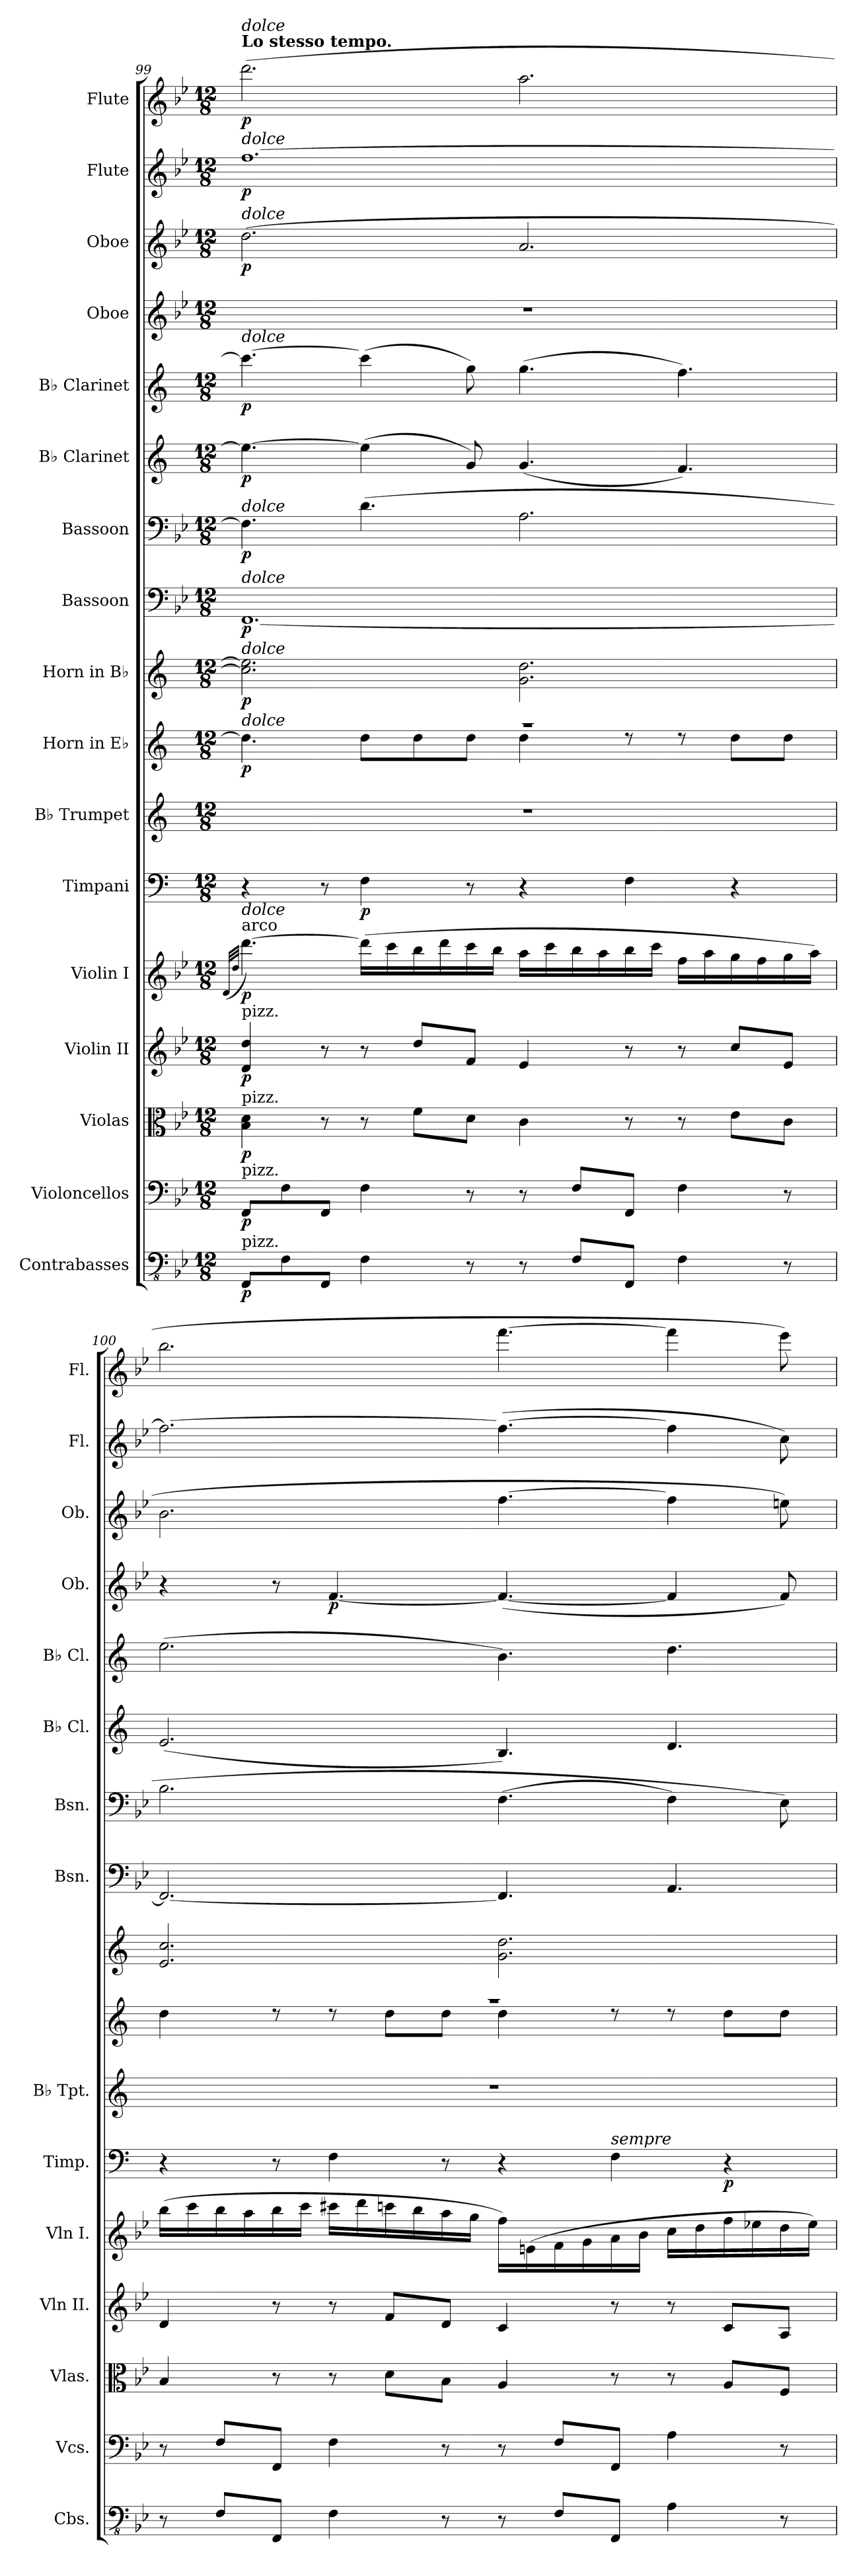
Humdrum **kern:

**kern	**dynam	**kern	**dynam	**kern	**dynam	**kern	**dynam	**kern	**dynam	**kern	**dynam	**kern	**kern	**dynam	**kern	**dynam	**kern	**dynam	**kern	**dynam	**kern	**dynam	**kern	**dynam	**kern	**dynam	**kern	**dynam	**kern	**dynam	**kern	**dynam
*part17	*part17	*part16	*part16	*part15	*part15	*part14	*part14	*part13	*part13	*part12	*part12	*part11	*part10	*part10	*part9	*part9	*part8	*part8	*part7	*part7	*part6	*part6	*part5	*part5	*part4	*part4	*part3	*part3	*part2	*part2	*part1	*part1
*staff17	*staff17	*staff16	*staff16	*staff15	*staff15	*staff14	*staff14	*staff13	*staff13	*staff12	*staff12	*staff11	*staff10	*staff10	*staff9	*staff9	*staff8	*staff8	*staff7	*staff7	*staff6	*staff6	*staff5	*staff5	*staff4	*staff4	*staff3	*staff3	*staff2	*staff2	*staff1	*staff1
*I"Contrabasses	*	*I"Violoncellos	*	*I"Violas	*	*I"Violin II	*	*I"Violin I	*	*I"Timpani	*	*I"B♭ Trumpet	*I"Horn in E♭	*	*I"Horn in B♭	*	*I"Bassoon	*	*I"Bassoon	*	*I"B♭ Clarinet	*	*I"B♭ Clarinet	*	*I"Oboe	*	*I"Oboe	*	*I"Flute	*	*I"Flute	*
*I'Cbs.	*	*I'Vcs.	*	*I'Vlas.	*	*I'Vln II.	*	*I'Vln I.	*	*I'Timp.	*	*I'B♭ Tpt.	*	*	*	*	*I'Bsn.	*	*I'Bsn.	*	*I'B♭ Cl.	*	*I'B♭ Cl.	*	*I'Ob.	*	*I'Ob.	*	*I'Fl.	*	*I'Fl.	*
!!LO:PB:g=z
*clefFv4	*	*clefF4	*	*clefC3	*	*clefG2	*	*clefG2	*	*clefF4	*	*clefG2	*clefG2	*	*clefG2	*	*clefF4	*	*clefF4	*	*clefG2	*	*clefG2	*	*clefG2	*	*clefG2	*	*clefG2	*	*clefG2	*
*	*	*	*	*	*	*	*	*	*	*	*	*ITrd1c2	*ITrd5c9	*	*ITrd1c2	*	*	*	*	*	*ITrd1c2	*	*ITrd1c2	*	*	*	*	*	*	*	*	*
*k[b-e-]	*	*k[b-e-]	*	*k[b-e-]	*	*k[b-e-]	*	*k[b-e-]	*	*k[]	*	*k[b-e-]	*k[b-e-a-]	*	*k[b-e-]	*	*k[b-e-]	*	*k[b-e-]	*	*k[b-e-]	*	*k[b-e-]	*	*k[b-e-]	*	*k[b-e-]	*	*k[b-e-]	*	*k[b-e-]	*
*M12/8	*	*M12/8	*	*M12/8	*	*M12/8	*	*M12/8	*	*M12/8	*	*M12/8	*M12/8	*	*M12/8	*	*M12/8	*	*M12/8	*	*M12/8	*	*M12/8	*	*M12/8	*	*M12/8	*	*M12/8	*	*M12/8	*
=99	=99	=99	=99	=99	=99	=99	=99	=99	=99	=99	=99	=99	=99	=99	=99	=99	=99	=99	=99	=99	=99	=99	=99	=99	=99	=99	=99	=99	=99	=99	=99	=99
.	.	.	.	.	.	.	.	(>32qd/LLL	.	.	.	.	.	.	.	.	.	.	.	.	.	.	.	.	.	.	.	.	.	.	.	.
.	.	.	.	.	.	.	.	32qdd/JJJ	.	.	.	.	.	.	.	.	.	.	.	.	.	.	.	.	.	.	.	.	.	.	.	.
*	*	*	*	*	*	*	*	*	*	*	*	*	*^	*	*	*	*	*	*	*	*	*	*	*	*	*	*	*	*	*	*	*
!	!	!	!	!	!	!	!	!	!	!	!	!	!	!	!	!	!	!	!	!	!	!	!	!	!	!	!	!	!	!	!	!LO:TX:a:B:t=Lo stesso tempo.	!
!	!	!	!	!	!	!	!	!	!	!	!	!	!	!	!	!	!	!	!	!	!	!	!	!	!	!	!	!	!	!	!	!LO:TX:a:i:t=dolce	!
!	!	!	!	!	!	!	!	!	!	!	!	!	!	!	!	!	!	!	!	!	!	!	!	!	!	!	!	!	!	!LO:TX:a:i:t=dolce	!	!	!
!	!	!	!	!	!	!	!	!	!	!	!	!	!	!	!	!	!	!	!	!	!	!	!	!	!	!	!	!LO:TX:a:i:t=dolce	!	!	!	!	!
!	!	!	!	!	!	!	!	!	!	!	!	!	!	!	!	!	!	!	!	!	!	!	!	!LO:TX:a:i:t=dolce	!	!	!	!	!	!	!	!	!
!	!	!	!	!	!	!	!	!	!	!	!	!	!	!	!	!	!	!	!	!LO:TX:a:i:t=dolce	!	!	!	!	!	!	!	!	!	!	!	!	!
!	!	!	!	!	!	!	!	!	!	!	!	!	!	!	!	!	!	!LO:TX:a:i:t=dolce	!	!	!	!	!	!	!	!	!	!	!	!	!	!	!
!	!	!	!	!	!	!	!	!	!	!	!	!	!	!	!	!LO:TX:a:i:t=dolce	!	!	!	!	!	!	!	!	!	!	!	!	!	!	!	!	!
!	!	!	!	!	!	!	!	!	!	!	!	!	!LO:TX:a:i:t=dolce	!	!	!	!	!	!	!	!	!	!	!	!	!	!	!	!	!	!	!	!
!	!	!	!	!	!	!	!	!LO:TX:a:t=arco	!	!	!	!	!	!	!	!	!	!	!	!	!	!	!	!	!	!	!	!	!	!	!	!	!
!	!	!	!	!	!	!	!	!LO:TX:a:i:t=dolce	!	!	!	!	!	!	!	!	!	!	!	!	!	!	!	!	!	!	!	!	!	!	!	!	!
!	!	!	!	!	!	!LO:TX:a:t=pizz.	!	!	!	!	!	!	!	!	!	!	!	!	!	!	!	!	!	!	!	!	!	!	!	!	!	!	!
!	!	!	!	!LO:TX:a:t=pizz.	!	!	!	!	!	!	!	!	!	!	!	!	!	!	!	!	!	!	!	!	!	!	!	!	!	!	!	!	!
!	!	!LO:TX:a:t=pizz.	!	!	!	!	!	!	!	!	!	!	!	!	!	!	!	!	!	!	!	!	!	!	!	!	!	!	!	!	!	!	!
!LO:TX:a:t=pizz.	!	!	!	!	!	!	!	!	!	!	!	!	!	!	!	!	!	!	!	!	!	!	!	!	!	!	!	!	!	!	!	!	!
!	!LO:DY:b	!	!LO:DY:b	!	!LO:DY:b	!	!LO:DY:b	!	!LO:DY:b	!	!	!	!	!	!LO:DY:b	!	!LO:DY:b	!	!LO:DY:b	!	!LO:DY:b	!	!LO:DY:b	!	!LO:DY:b	!	!	!	!LO:DY:b	!	!LO:DY:b	!	!LO:DY:b
8FFF/L	p	8FF/L	p	4B-\ 4d\	p	4d/ 4dd/	p	[4.ddd\)	p	4r	.	1.r	1.r	4.f\]	p	2.b-\] 2.dd\]	p	[1.FF	p	4.F\]	p	4.dd\_	p	4.bb-\_	p	1.r	.	(2.dd\	p	[1.ff	p	(2.ddd\	p
8FF\	.	8F\	.	.	.	.	.	.	.	.	.	.	.	.	.	.	.	.	.	.	.	.	.	.	.	.	.	.	.	.	.	.	.
8FFF/J	.	8FF/J	.	8r	.	8r	.	.	.	8r	.	.	.	.	.	.	.	.	.	.	.	.	.	.	.	.	.	.	.	.	.	.	.
!	!	!	!	!	!	!	!	!	!	!	!LO:DY:b	!	!	!	!	!	!	!	!	!	!	!	!	!	!	!	!	!	!	!	!	!	!
4FF\	.	4F\	.	8r	.	8r	.	(16ddd\LL]	.	4F\	p	.	.	8f\L	.	.	.	.	.	(4.d\	.	(4dd\]	.	(4bb-\]	.	.	.	.	.	.	.	.	.
.	.	.	.	.	.	.	.	16ccc\	.	.	.	.	.	.	.	.	.	.	.	.	.	.	.	.	.	.	.	.	.	.	.	.	.
.	.	.	.	8f\L	.	8dd/L	.	16bb-\	.	.	.	.	.	8f\	.	.	.	.	.	.	.	.	.	.	.	.	.	.	.	.	.	.	.
.	.	.	.	.	.	.	.	16ddd\	.	.	.	.	.	.	.	.	.	.	.	.	.	.	.	.	.	.	.	.	.	.	.	.	.
8r	.	8r	.	8d\J	.	8f/J	.	16ccc\	.	8r	.	.	.	8f\J	.	.	.	.	.	.	.	8f/)	.	8ff\)	.	.	.	.	.	.	.	.	.
.	.	.	.	.	.	.	.	16bb-\JJ	.	.	.	.	.	.	.	.	.	.	.	.	.	.	.	.	.	.	.	.	.	.	.	.	.
8r	.	8r	.	4c\	.	4e-/	.	16aa\LL	.	4r	.	.	.	4f\	.	2.f\ 2.cc\	.	.	.	2.A\	.	(4.f/	.	(4.ff\	.	.	.	2.a/	.	.	.	2.aa\	.
.	.	.	.	.	.	.	.	16ccc\	.	.	.	.	.	.	.	.	.	.	.	.	.	.	.	.	.	.	.	.	.	.	.	.	.
8FF\L	.	8F\L	.	.	.	.	.	16bb-\	.	.	.	.	.	.	.	.	.	.	.	.	.	.	.	.	.	.	.	.	.	.	.	.	.
.	.	.	.	.	.	.	.	16aa\	.	.	.	.	.	.	.	.	.	.	.	.	.	.	.	.	.	.	.	.	.	.	.	.	.
8FFF/J	.	8FF/J	.	8r	.	8r	.	16bb-\	.	4F\	.	.	.	8rdd	.	.	.	.	.	.	.	.	.	.	.	.	.	.	.	.	.	.	.
.	.	.	.	.	.	.	.	16ccc\JJ	.	.	.	.	.	.	.	.	.	.	.	.	.	.	.	.	.	.	.	.	.	.	.	.	.
4FF\	.	4F\	.	8r	.	8r	.	16ff\LL	.	.	.	.	.	8rdd	.	.	.	.	.	.	.	4.e-/)	.	4.ee-\)	.	.	.	.	.	.	.	.	.
.	.	.	.	.	.	.	.	16aa\	.	.	.	.	.	.	.	.	.	.	.	.	.	.	.	.	.	.	.	.	.	.	.	.	.
.	.	.	.	8e-\L	.	8cc/L	.	16gg\	.	4r	.	.	.	8f\L	.	.	.	.	.	.	.	.	.	.	.	.	.	.	.	.	.	.	.
.	.	.	.	.	.	.	.	16ff\	.	.	.	.	.	.	.	.	.	.	.	.	.	.	.	.	.	.	.	.	.	.	.	.	.
8r	.	8r	.	8c\J	.	8e-/J	.	16gg\	.	.	.	.	.	8f\J	.	.	.	.	.	.	.	.	.	.	.	.	.	.	.	.	.	.	.
.	.	.	.	.	.	.	.	16aa\JJ)	.	.	.	.	.	.	.	.	.	.	.	.	.	.	.	.	.	.	.	.	.	.	.	.	.
=100	=100	=100	=100	=100	=100	=100	=100	=100	=100	=100	=100	=100	=100	=100	=100	=100	=100	=100	=100	=100	=100	=100	=100	=100	=100	=100	=100	=100	=100	=100	=100	=100	=100
8r	.	8r	.	4B-/	.	4d/	.	(16bb-\LL	.	4r	.	1.r	1.r	4f\	.	2.d/ 2.b-/	.	2.FF/_	.	2.B-\	.	(2.d/	.	(2.dd\	.	4r	.	2.b-\	.	2.ff\_	.	2.bb-\	.
.	.	.	.	.	.	.	.	16ccc\	.	.	.	.	.	.	.	.	.	.	.	.	.	.	.	.	.	.	.	.	.	.	.	.	.
8FF\L	.	8F\L	.	.	.	.	.	16bb-\	.	.	.	.	.	.	.	.	.	.	.	.	.	.	.	.	.	.	.	.	.	.	.	.	.
.	.	.	.	.	.	.	.	16aa\	.	.	.	.	.	.	.	.	.	.	.	.	.	.	.	.	.	.	.	.	.	.	.	.	.
8FFF/J	.	8FF/J	.	8r	.	8r	.	16bb-\	.	8r	.	.	.	8rdd	.	.	.	.	.	.	.	.	.	.	.	8r	.	.	.	.	.	.	.
.	.	.	.	.	.	.	.	16ccc\JJ	.	.	.	.	.	.	.	.	.	.	.	.	.	.	.	.	.	.	.	.	.	.	.	.	.
!	!	!	!	!	!	!	!	!	!	!	!	!	!	!	!	!	!	!	!	!	!	!	!	!	!	!	!LO:DY:b	!	!	!	!	!	!
4FF\	.	4F\	.	8r	.	8r	.	16ccc#X\LL	.	4F\	.	.	.	8rdd	.	.	.	.	.	.	.	.	.	.	.	[4.f/	p	.	.	.	.	.	.
.	.	.	.	.	.	.	.	16ddd\	.	.	.	.	.	.	.	.	.	.	.	.	.	.	.	.	.	.	.	.	.	.	.	.	.
.	.	.	.	8d\L	.	8f/L	.	16cccn\	.	.	.	.	.	8f\L	.	.	.	.	.	.	.	.	.	.	.	.	.	.	.	.	.	.	.
.	.	.	.	.	.	.	.	16bb-\	.	.	.	.	.	.	.	.	.	.	.	.	.	.	.	.	.	.	.	.	.	.	.	.	.
8r	.	8r	.	8B-\J	.	8d/J	.	16aa\	.	8r	.	.	.	8f\J	.	.	.	.	.	.	.	.	.	.	.	.	.	.	.	.	.	.	.
.	.	.	.	.	.	.	.	16gg\JJ	.	.	.	.	.	.	.	.	.	.	.	.	.	.	.	.	.	.	.	.	.	.	.	.	.
8r	.	8r	.	4A/	.	4c/	.	16ff\LL)	.	4r	.	.	.	4f\	.	2.f\ 2.cc\	.	4.FF/]	.	(4.F\	.	4.A/)	.	4.a\)	.	(4.f/_	.	[4.ff\	.	(4.ff\_	.	[4.fff\	.
.	.	.	.	.	.	.	.	(16en\	.	.	.	.	.	.	.	.	.	.	.	.	.	.	.	.	.	.	.	.	.	.	.	.	.
8FF\L	.	8F\L	.	.	.	.	.	16f\	.	.	.	.	.	.	.	.	.	.	.	.	.	.	.	.	.	.	.	.	.	.	.	.	.
.	.	.	.	.	.	.	.	16g\	.	.	.	.	.	.	.	.	.	.	.	.	.	.	.	.	.	.	.	.	.	.	.	.	.
!	!	!	!	!	!	!	!	!	!	!LO:TX:a:i:t=sempre	!	!	!	!	!	!	!	!	!	!	!	!	!	!	!	!	!	!	!	!	!	!	!
8FFF/J	.	8FF/J	.	8r	.	8r	.	16a\	.	4F\	.	.	.	8rdd	.	.	.	.	.	.	.	.	.	.	.	.	.	.	.	.	.	.	.
.	.	.	.	.	.	.	.	16b-\JJ	.	.	.	.	.	.	.	.	.	.	.	.	.	.	.	.	.	.	.	.	.	.	.	.	.
4AA\	.	4A\	.	8r	.	8r	.	16cc\LL	.	.	.	.	.	8rdd	.	.	.	4.AA/	.	4F\)	.	4.c/	.	4.cc\	.	4f/]	.	4ff\]	.	4ff\]	.	4fff\]	.
.	.	.	.	.	.	.	.	16dd\	.	.	.	.	.	.	.	.	.	.	.	.	.	.	.	.	.	.	.	.	.	.	.	.	.
!	!	!	!	!	!	!	!	!	!	!	!LO:DY:b	!	!	!	!	!	!	!	!	!	!	!	!	!	!	!	!	!	!	!	!	!	!
.	.	.	.	8A/L	.	8c/L	.	16ff\	.	4r	p	.	.	8f\L	.	.	.	.	.	.	.	.	.	.	.	.	.	.	.	.	.	.	.
.	.	.	.	.	.	.	.	16ee-X\	.	.	.	.	.	.	.	.	.	.	.	.	.	.	.	.	.	.	.	.	.	.	.	.	.
8r	.	8r	.	8F/J	.	8A/J	.	16dd\	.	.	.	.	.	8f\J	.	.	.	.	.	8E-\)	.	.	.	.	.	8f/)	.	8een\)	.	8cc\)	.	8eee-\)	.
.	.	.	.	.	.	.	.	16ee-\JJ)	.	.	.	.	.	.	.	.	.	.	.	.	.	.	.	.	.	.	.	.	.	.	.	.	.
*	*	*	*	*	*	*	*	*	*	*	*	*	*v	*v	*	*	*	*	*	*	*	*	*	*	*	*	*	*	*	*	*	*	*
=	=	=	=	=	=	=	=	=	=	=	=	=	=	=	=	=	=	=	=	=	=	=	=	=	=	=	=	=	=	=	=	=
*-	*-	*-	*-	*-	*-	*-	*-	*-	*-	*-	*-	*-	*-	*-	*-	*-	*-	*-	*-	*-	*-	*-	*-	*-	*-	*-	*-	*-	*-	*-	*-	*-
